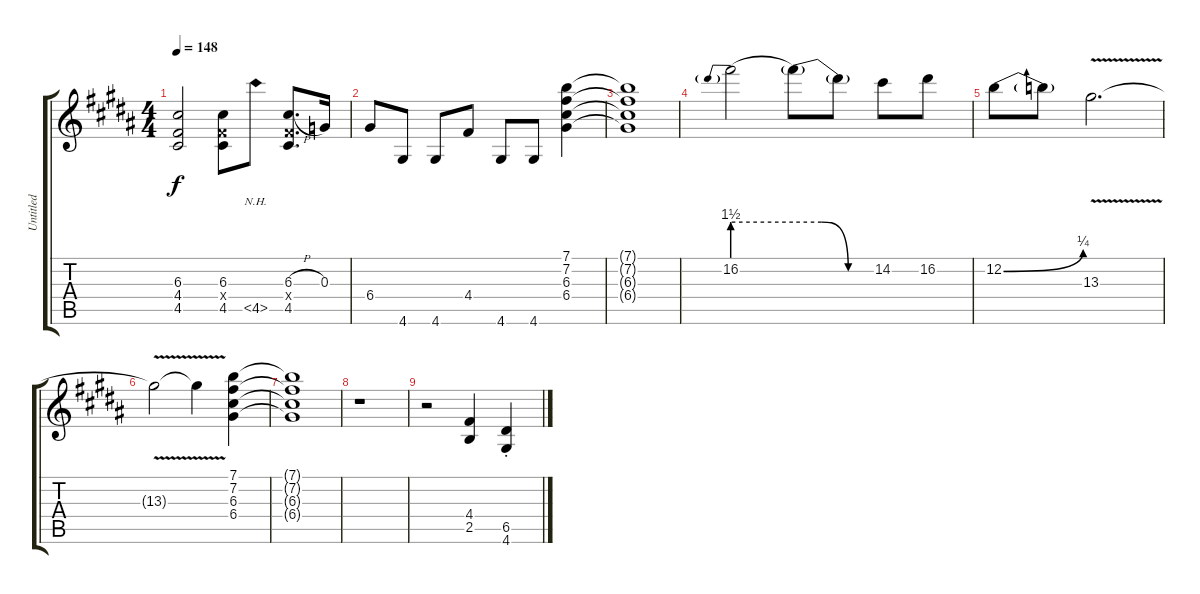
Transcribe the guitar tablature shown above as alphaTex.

\track ("Untitled" "Untitled") {instrument distortionguitar}
\staff {score tabs}
\tuning (E4 B3 G3 D3 A2 E2) {hide}
\ts (4 4)
\tempo 148
\clef g2
\ks g#minor
(6.3{t} 4.4{t} 4.5{t}).2{dy f} (6.3 4.4{x} 4.5).8 4.5{nh}.8 (6.3{h} 4.4{x} 4.5).8{d} 0.3.16 |
\ks b
6.4.8 4.6.8 4.6.8 4.4.8 4.6.8 4.6.8 (7.1 7.2 6.3 6.4).4 |
\ks g#minor
(7.1{t} 7.2{t} 6.3{t} 6.4{t}).1 |
16.2{be (prebend 0 6 60 6)}.2 16.2{be (custom 0 6 20 6 40 0 60 0) t}.8 16.2{t}.8 14.2.8 16.2.8 |
12.2{be (bend 0 0 60 1)}.8 12.2{t}.8 13.3{v}.2{d} |
\ks b
13.3{v t}.2 13.3{v t}.4 (7.1 7.2 6.3 6.4).4 |
\ks g#minor
(7.1{t} 7.2{t} 6.3{t} 6.4{t}).1 |
r.1 |
r.2 (4.4 2.5).4 (6.5{st} 4.6{st}).4
